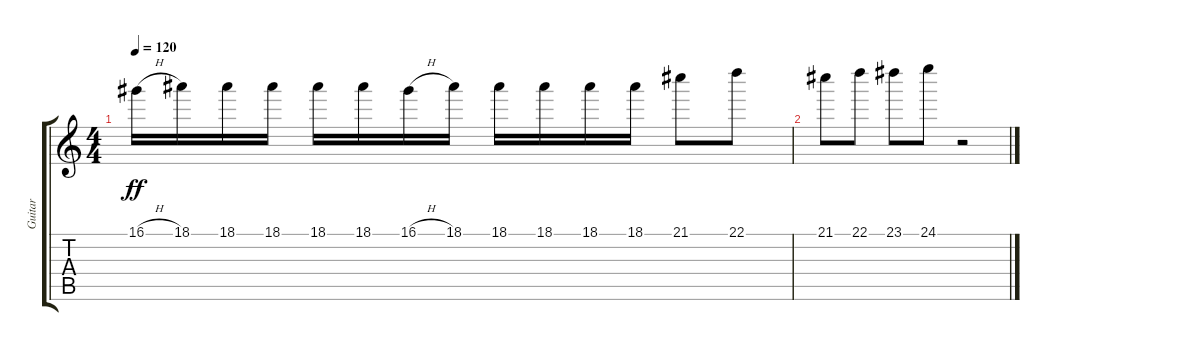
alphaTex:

\track ("Guitar" "Guitar") {instrument distortionguitar}
\staff {score tabs}
\tuning (E4 B3 G3 D3 A2 E2) {hide}
\ts (4 4)
\tempo 120
\clef g2
\ks c
16.1{h}.16{dy ff} 18.1.16 18.1.16 18.1.16 18.1.16 18.1.16 16.1{h}.16 18.1.16 18.1.16 18.1.16 18.1.16 18.1.16 21.1.8 22.1.8 |
21.1.8 22.1.8 23.1.8 24.1.8 r.2
